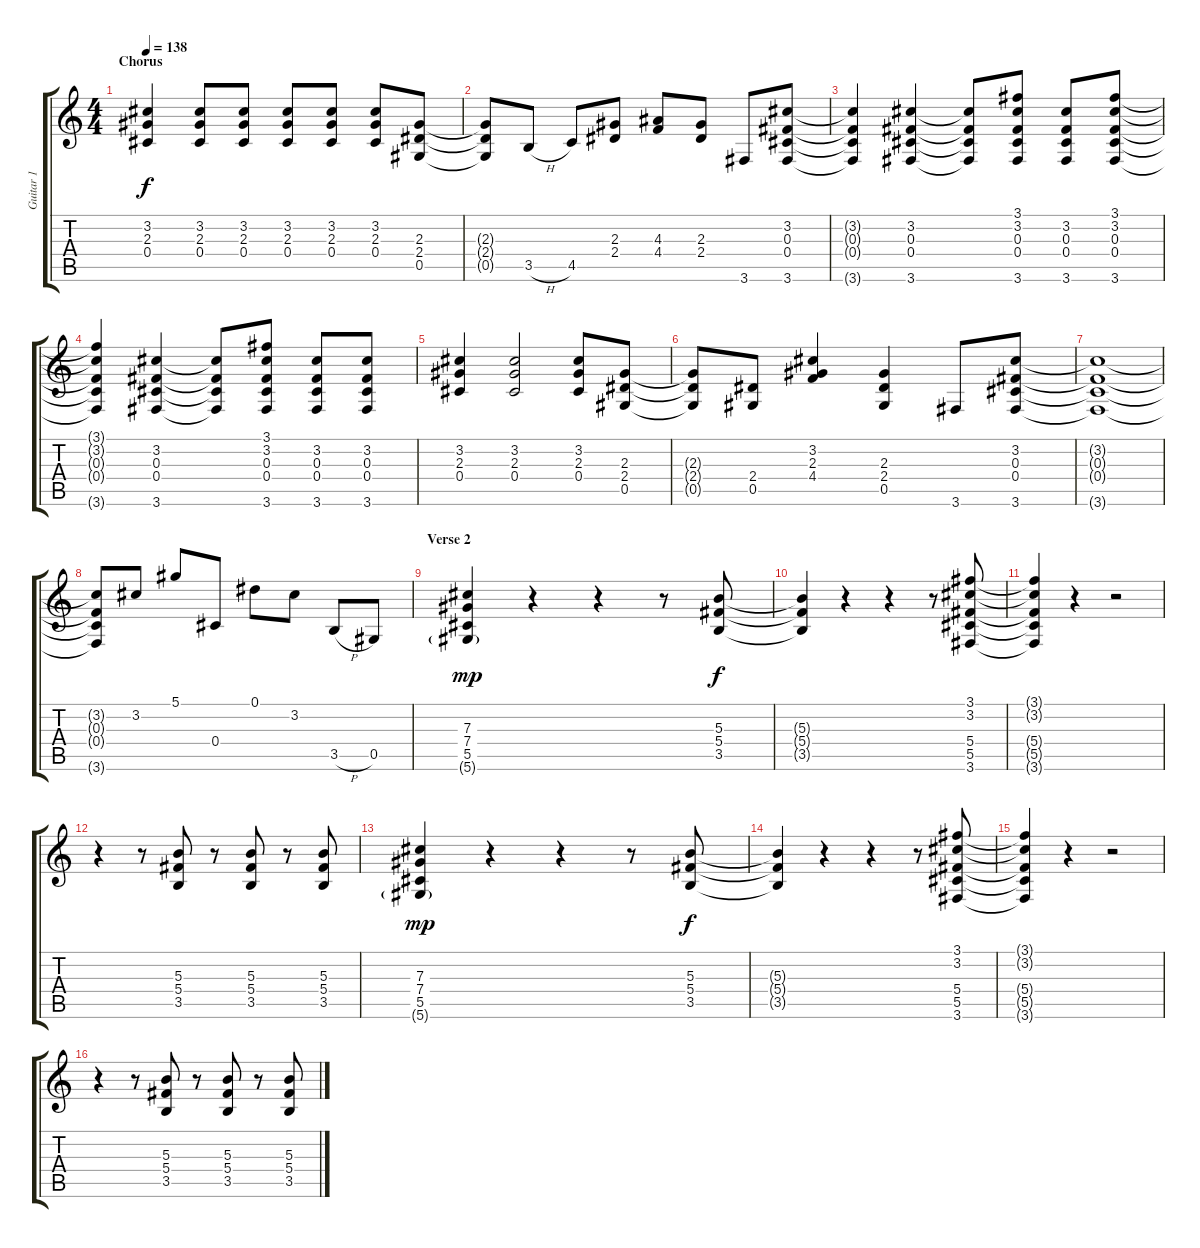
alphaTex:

\track ("Guitar 1" "Guitar 1") {instrument overdrivenguitar}
\staff {score tabs}
\tuning (Eb4 Bb3 Gb3 Db3 Ab2 Eb2) {hide}
\ts (4 4)
\section ("" "Chorus")
\tempo 138
\clef g2
\ks c
(3.2 2.3 0.4).4{dy f} (3.2 2.3 0.4).8 (3.2 2.3 0.4).8 (3.2 2.3 0.4).8 (3.2 2.3 0.4).8 (3.2 2.3 0.4).8 (2.3 2.4 0.5).8 |
(2.3{t} 2.4{t} 0.5{t}).8 3.5{h}.8 4.5.8 (2.3 2.4).8 (4.3 4.4).8 (2.3 2.4).8 3.6.8 (3.2 0.3 0.4 3.6).8 |
(3.2{t} 0.3{t} 0.4{t} 3.6{t}).4 (3.2 0.3 0.4 3.6).4 (3.2{t} 0.3{t} 0.4{t} 3.6{t}).8 (3.1 3.2 0.3 0.4 3.6).8 (3.2 0.3 0.4 3.6).8 (3.1 3.2 0.3 0.4 3.6).8 |
(3.1{t} 3.2{t} 0.3{t} 0.4{t} 3.6{t}).4 (3.2 0.3 0.4 3.6).4 (3.2{t} 0.3{t} 0.4{t} 3.6{t}).8 (3.1 3.2 0.3 0.4 3.6).8 (3.2 0.3 0.4 3.6).8 (3.2 0.3 0.4 3.6).8 |
(3.2 2.3 0.4).4 (3.2 2.3 0.4).2 (3.2 2.3 0.4).8 (2.3 2.4 0.5).8 |
(2.3{t} 2.4{t} 0.5{t}).8 (2.4 0.5).8 (3.2 2.3 4.4).4 (2.3 2.4 0.5).4 3.6.8 (3.2 0.3 0.4 3.6).8 |
(3.2{t} 0.3{t} 0.4{t} 3.6{t}).1 |
(3.2{t} 0.3{t} 0.4{t} 3.6{t}).8 3.2.8 5.1.8 0.4.8 0.1.8 3.2.8 3.5{h}.8 0.5.8 |
\section ("" "Verse 2")
(7.3 7.4 5.5 5.6{g}).4{dy mp} r.4 r.4 r.8 (5.3 5.4 3.5).8{dy f} |
(5.3{t} 5.4{t} 3.5{t}).4 r.4 r.4 r.8 (3.1 3.2 5.4 5.5 3.6).8 |
(3.1{t} 3.2{t} 5.4{t} 5.5{t} 3.6{t}).4 r.4 r.2 |
r.4 r.8 (5.3 5.4 3.5).8 r.8 (5.3 5.4 3.5).8 r.8 (5.3 5.4 3.5).8 |
(7.3 7.4 5.5 5.6{g}).4{dy mp} r.4 r.4 r.8 (5.3 5.4 3.5).8{dy f} |
(5.3{t} 5.4{t} 3.5{t}).4 r.4 r.4 r.8 (3.1 3.2 5.4 5.5 3.6).8 |
(3.1{t} 3.2{t} 5.4{t} 5.5{t} 3.6{t}).4 r.4 r.2 |
r.4 r.8 (5.3 5.4 3.5).8 r.8 (5.3 5.4 3.5).8 r.8 (5.3 5.4 3.5).8
